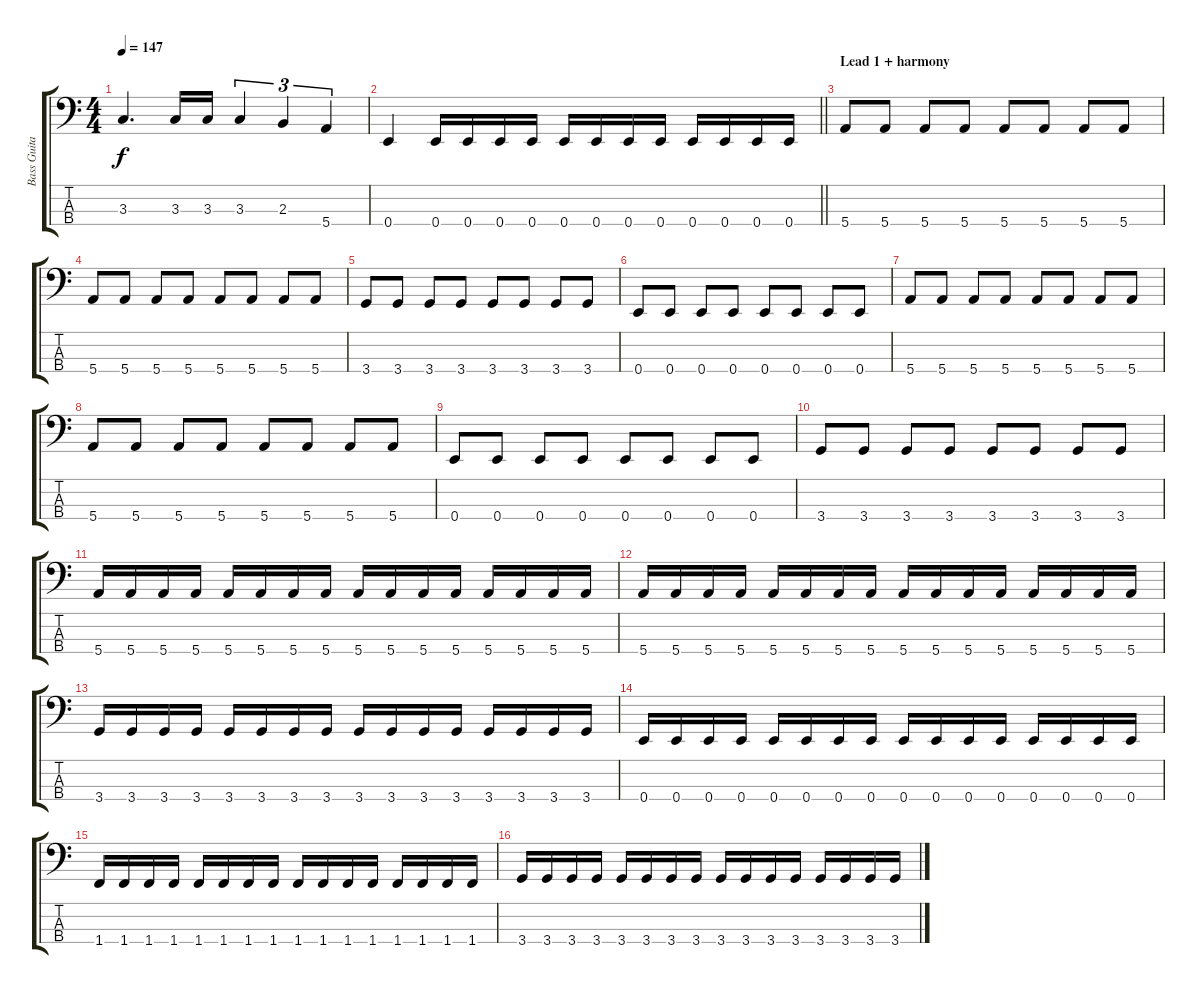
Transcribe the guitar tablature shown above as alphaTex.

\track ("Bass Guitar" "Bass Guita") {instrument electricbasspick}
\staff {score tabs}
\tuning (G2 D2 A1 E1) {hide}
\ts (4 4)
\tempo 147
\clef f4
\ks c
3.3.4{d dy f} 3.3.16 3.3.16 3.3.4{tu (3 2)} 2.3.4{tu (3 2)} 5.4.4{tu (3 2)} |
\barLineRight lightlight
0.4.4 0.4.16 0.4.16 0.4.16 0.4.16 0.4.16 0.4.16 0.4.16 0.4.16 0.4.16 0.4.16 0.4.16 0.4.16 |
\section ("" "Lead 1 + harmony")
5.4.8 5.4.8 5.4.8 5.4.8 5.4.8 5.4.8 5.4.8 5.4.8 |
5.4.8 5.4.8 5.4.8 5.4.8 5.4.8 5.4.8 5.4.8 5.4.8 |
3.4.8 3.4.8 3.4.8 3.4.8 3.4.8 3.4.8 3.4.8 3.4.8 |
0.4.8 0.4.8 0.4.8 0.4.8 0.4.8 0.4.8 0.4.8 0.4.8 |
5.4.8 5.4.8 5.4.8 5.4.8 5.4.8 5.4.8 5.4.8 5.4.8 |
5.4.8 5.4.8 5.4.8 5.4.8 5.4.8 5.4.8 5.4.8 5.4.8 |
0.4.8 0.4.8 0.4.8 0.4.8 0.4.8 0.4.8 0.4.8 0.4.8 |
3.4.8 3.4.8 3.4.8 3.4.8 3.4.8 3.4.8 3.4.8 3.4.8 |
5.4.16 5.4.16 5.4.16 5.4.16 5.4.16 5.4.16 5.4.16 5.4.16 5.4.16 5.4.16 5.4.16 5.4.16 5.4.16 5.4.16 5.4.16 5.4.16 |
5.4.16 5.4.16 5.4.16 5.4.16 5.4.16 5.4.16 5.4.16 5.4.16 5.4.16 5.4.16 5.4.16 5.4.16 5.4.16 5.4.16 5.4.16 5.4.16 |
3.4.16 3.4.16 3.4.16 3.4.16 3.4.16 3.4.16 3.4.16 3.4.16 3.4.16 3.4.16 3.4.16 3.4.16 3.4.16 3.4.16 3.4.16 3.4.16 |
0.4.16 0.4.16 0.4.16 0.4.16 0.4.16 0.4.16 0.4.16 0.4.16 0.4.16 0.4.16 0.4.16 0.4.16 0.4.16 0.4.16 0.4.16 0.4.16 |
1.4.16 1.4.16 1.4.16 1.4.16 1.4.16 1.4.16 1.4.16 1.4.16 1.4.16 1.4.16 1.4.16 1.4.16 1.4.16 1.4.16 1.4.16 1.4.16 |
3.4.16 3.4.16 3.4.16 3.4.16 3.4.16 3.4.16 3.4.16 3.4.16 3.4.16 3.4.16 3.4.16 3.4.16 3.4.16 3.4.16 3.4.16 3.4.16
